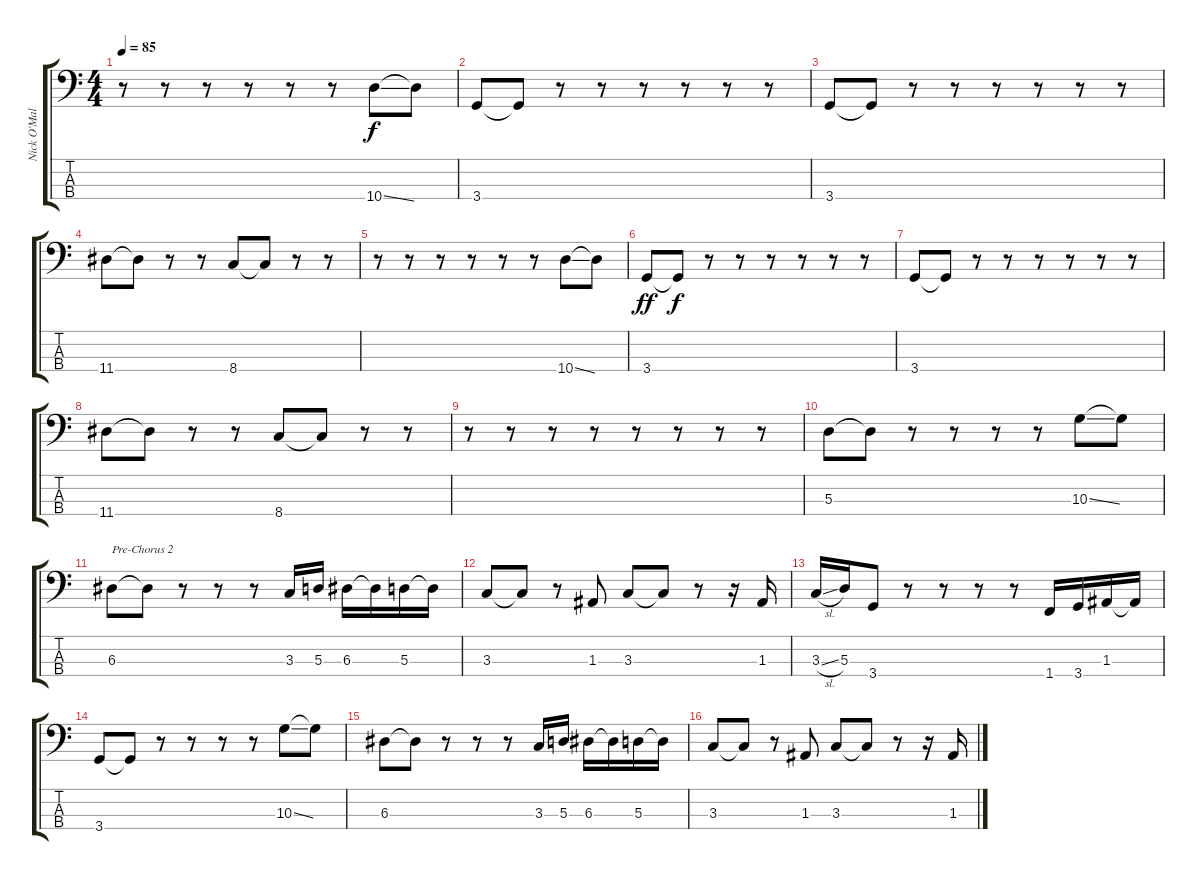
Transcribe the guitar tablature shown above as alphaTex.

\track ("Nick O'Malley" "Nick O'Mal") {instrument synthbass2}
\staff {score tabs}
\tuning (G2 D2 A1 E1) {hide}
\ts (4 4)
\tempo 85
\clef f4
\ks c
r.8{dy f} r.8 r.8 r.8 r.8 r.8 10.4{ss}.8 10.4{t}.8 |
3.4.8 3.4{t}.8 r.8 r.8 r.8 r.8 r.8 r.8 |
3.4.8 3.4{t}.8 r.8 r.8 r.8 r.8 r.8 r.8 |
11.4.8 11.4{t}.8 r.8 r.8 8.4.8 8.4{t}.8 r.8 r.8 |
r.8 r.8 r.8 r.8 r.8 r.8 10.4{ss}.8 10.4{t}.8 |
3.4.8{dy ff} 3.4{t}.8{dy f} r.8 r.8 r.8 r.8 r.8 r.8 |
3.4.8 3.4{t}.8 r.8 r.8 r.8 r.8 r.8 r.8 |
11.4.8 11.4{t}.8 r.8 r.8 8.4.8 8.4{t}.8 r.8 r.8 |
r.8 r.8 r.8 r.8 r.8 r.8 r.8 r.8 |
5.3.8 5.3{t}.8 r.8 r.8 r.8 r.8 10.3{ss}.8 10.3{t}.8 |
6.3.8{txt "Pre-Chorus 2"} 6.3{t}.8 r.8 r.8 r.8 3.3.16 5.3.16 6.3.16 6.3{t}.16 5.3.16 5.3{t}.16 |
3.3.8 3.3{t}.8 r.8 1.3.8 3.3.8 3.3{t}.8 r.8 r.16 1.3.16 |
3.3{sl}.16 5.3.16 3.4.8 r.8 r.8 r.8 r.8 1.4.16 3.4.16 1.3.16 1.3{t}.16 |
3.4.8 3.4{t}.8 r.8 r.8 r.8 r.8 10.3{ss}.8 10.3{t}.8 |
6.3.8 6.3{t}.8 r.8 r.8 r.8 3.3.16 5.3.16 6.3.16 6.3{t}.16 5.3.16 5.3{t}.16 |
3.3.8 3.3{t}.8 r.8 1.3.8 3.3.8 3.3{t}.8 r.8 r.16 1.3.16
